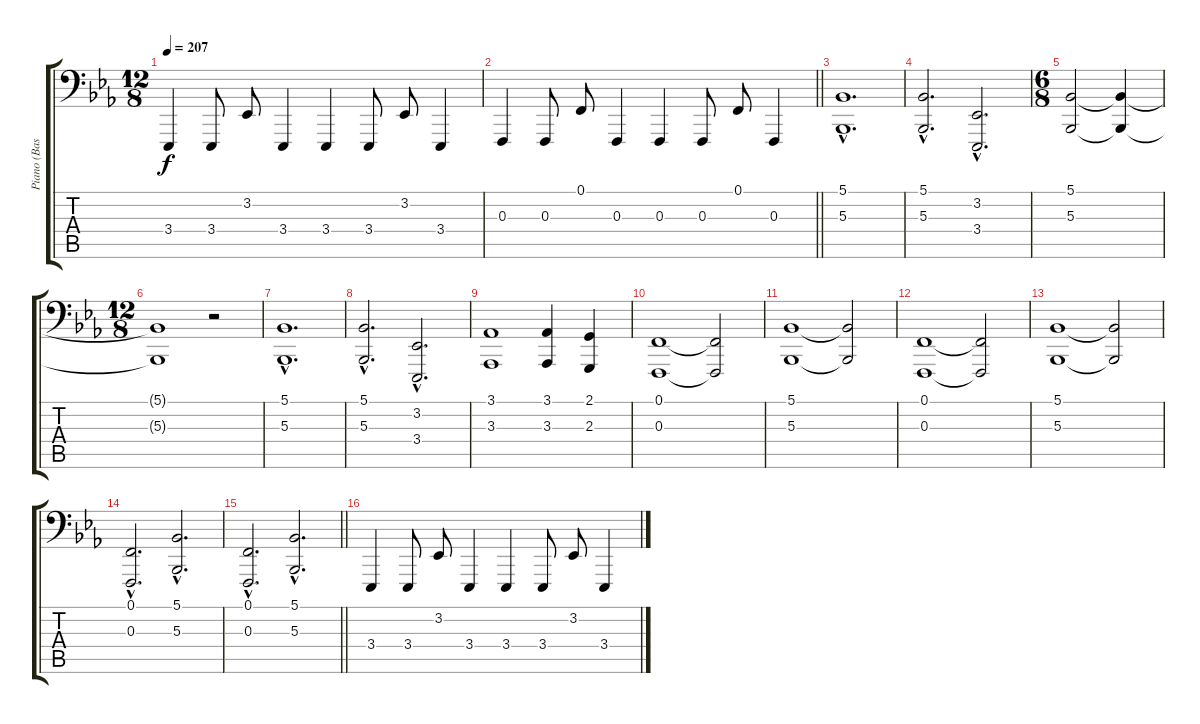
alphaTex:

\track ("Piano (Bass)" "Piano (Bas") {instrument honkytonkpiano}
\staff {score tabs}
\tuning (F2 C2 F1 C1 F0 C0) {hide}
\ts (12 8)
\tempo 207
\clef f4
\ks eb
3.4.4{dy f} 3.4.8 3.2.8 3.4.4 3.4.4 3.4.8 3.2.8 3.4.4 |
\barLineRight lightlight
0.3.4 0.3.8 0.1.8 0.3.4 0.3.4 0.3.8 0.1.8 0.3.4 |
(5.1{hac} 5.3{hac}).1{d} |
(5.1{hac} 5.3{hac}).2{d} (3.2{hac} 3.4{hac}).2{d} |
\ts (6 8)
(5.1 5.3).2 (5.1{t} 5.3{t}).4 |
\ts (12 8)
(5.1{t} 5.3{t}).1 r.2 |
(5.1{hac} 5.3{hac}).1{d} |
(5.1{hac} 5.3{hac}).2{d} (3.2{hac} 3.4{hac}).2{d} |
(3.1 3.3).1 (3.1 3.3).4 (2.1 2.3).4 |
(0.1 0.3).1 (0.1{t} 0.3{t}).2 |
(5.1 5.3).1 (5.1{t} 5.3{t}).2 |
(0.1 0.3).1 (0.1{t} 0.3{t}).2 |
(5.1 5.3).1 (5.1{t} 5.3{t}).2 |
(0.1{hac} 0.3{hac}).2{d} (5.1{hac} 5.3{hac}).2{d} |
\barLineRight lightlight
(0.1{hac} 0.3{hac}).2{d} (5.1{hac} 5.3{hac}).2{d} |
3.4.4 3.4.8 3.2.8 3.4.4 3.4.4 3.4.8 3.2.8 3.4.4
